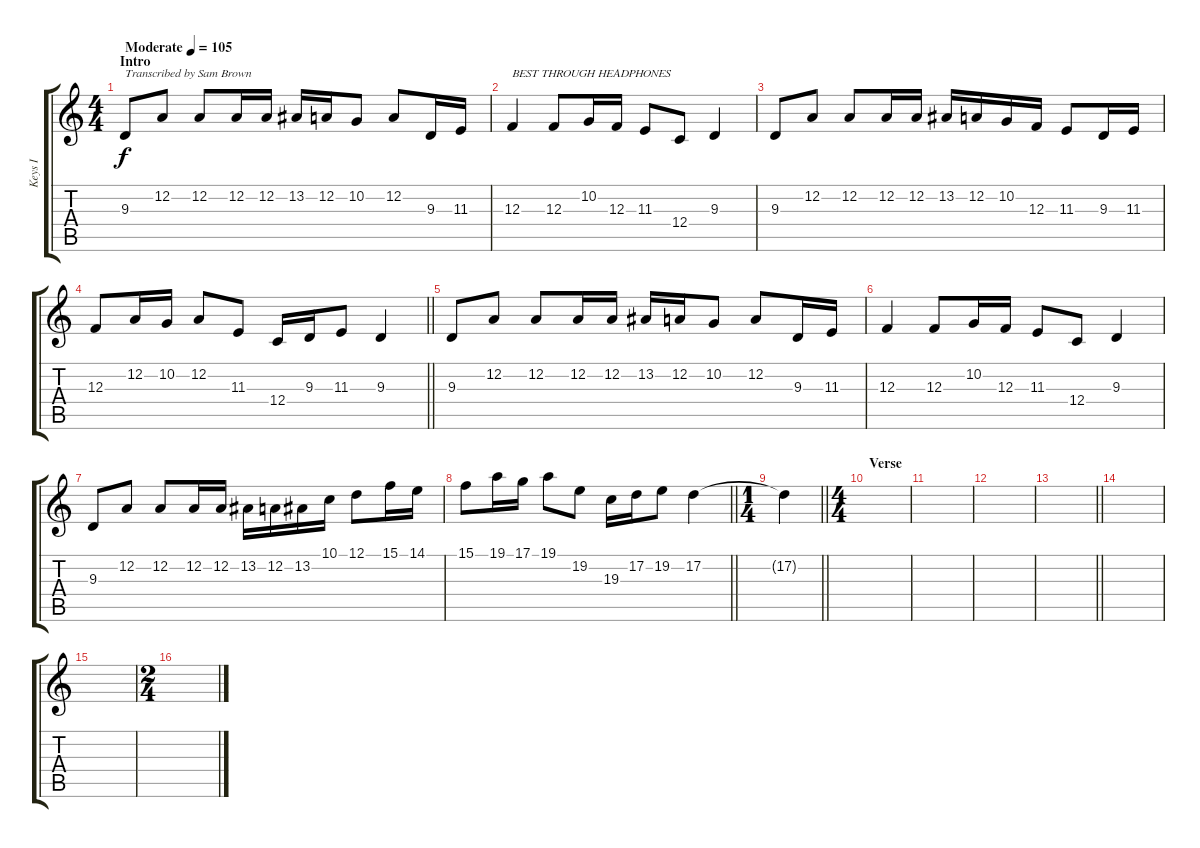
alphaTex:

\track ("Keys I" "Keys I") {instrument electricpiano1}
\staff {score tabs}
\tuning (D4 A3 F3 C3 G2 D2) {hide}
\ts (4 4)
\section ("" "Intro")
\tempo (105 "Moderate")
\clef g2
\ks c
9.3.8{txt "Transcribed by Sam Brown" dy f instrument electricpiano1} 12.2.8 12.2.8 12.2.16 12.2.16 13.2.16 12.2.16 10.2.8 12.2.8 9.3.16 11.3.16 |
12.3.4{txt "BEST THROUGH HEADPHONES"} 12.3.8 10.2.16 12.3.16 11.3.8 12.4.8 9.3.4 |
9.3.8 12.2.8 12.2.8 12.2.16 12.2.16 13.2.16 12.2.16 10.2.16 12.3.16 11.3.8 9.3.16 11.3.16 |
\barLineRight lightlight
12.3.8 12.2.16 10.2.16 12.2.8 11.3.8 12.4.16 9.3.16 11.3.8 9.3.4 |
\section ("" "")
9.3.8 12.2.8 12.2.8 12.2.16 12.2.16 13.2.16 12.2.16 10.2.8 12.2.8 9.3.16 11.3.16 |
12.3.4 12.3.8 10.2.16 12.3.16 11.3.8 12.4.8 9.3.4 |
9.3.8 12.2.8 12.2.8 12.2.16 12.2.16 13.2.16 12.2.16 13.2.16 10.1.16 12.1.8 15.1.16 14.1.16 |
\barLineRight lightlight
15.1.8 19.1.16 17.1.16 19.1.8 19.2.8 19.3.16 17.2.16 19.2.8 17.2.4 |
\ts (1 4)
\section ("" "")
\barLineRight lightlight
17.2{t}.4 |
\ts (4 4)
\section ("" "Verse")
|
|
|
\barLineRight lightlight
|
\section ("" "")
|
|
\ts (2 4)
